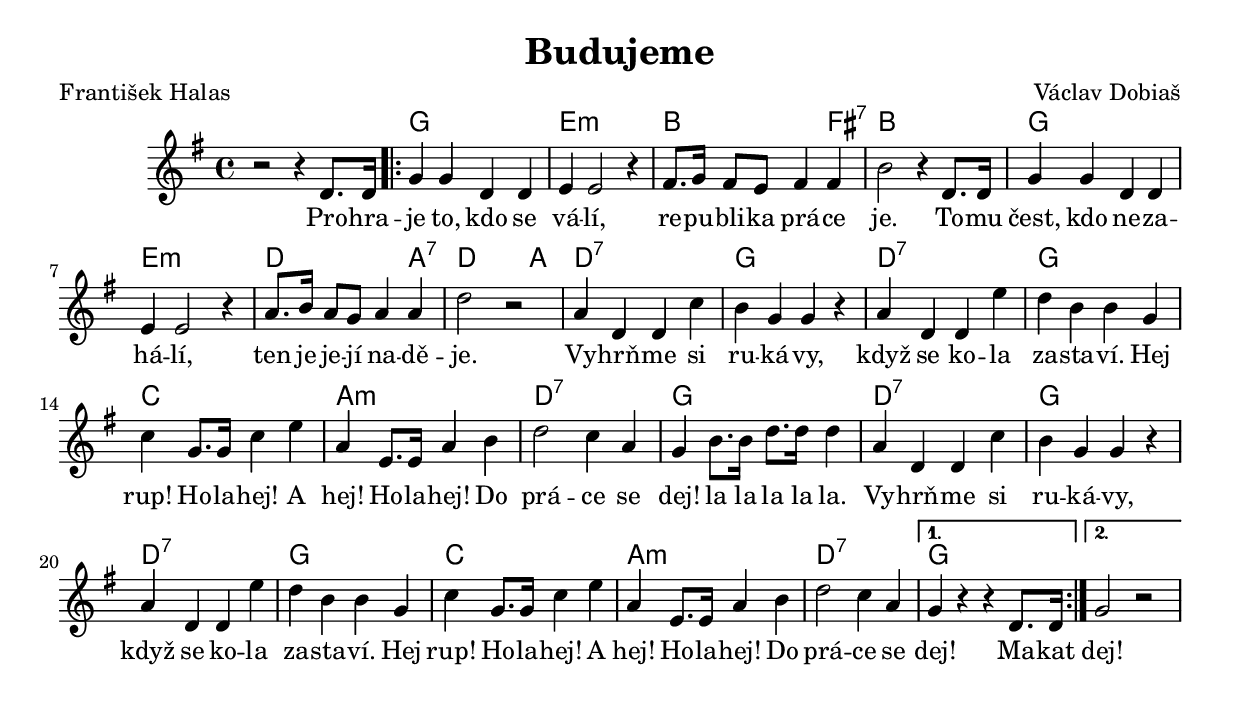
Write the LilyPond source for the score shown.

\version "2.20.0"
\header {
   title = "Budujeme" 
   composer = "Václav Dobiaš" 
   poet = "František Halas" 
         }

   melody =  \relative c' {
            \time 4/4 
           \key g \major 
r2 r4 d8. d16 | 
\repeat volta 2 {
g4 g d d | e e2 r4 |
fis8. g16 fis8 e fis4 fis | b2 r4
            d,8. d16 | g4 g d d | e e2 r4 |
a8. b16 a8 g a4 a | d2 r | a4 d, d c'
            | b g g r | a d, d e' | d b b g | c
            g8. g16 c4 e | a, e8. e16 a4 b | 
d2 c4 a | g b8. b16 d8. d16 d4 | 
a4 d, d c' | b g g r |
a d, d e' | d b b g | c g8. g16 c4 e | 
a, e8. e16 a4 b | d2 c4 a |
}
\alternative { {  g4 r r d8. d16}
{ g2 r  }}
           
   }

text = \lyricmode {
Pro -- hra -- je to, kdo se vá -- lí,
re -- pu -- bli -- ka prá -- ce je.
To -- mu čest, kdo ne -- za -- há -- lí,
ten je je -- jí na -- dě -- je.
Vy -- hrň -- me si ru -- ká -- vy,
když se ko -- la za -- sta -- ví.
Hej rup! Ho -- la -- hej! A hej! 
Ho -- la -- hej! Do prá -- ce se dej!
la la la la la.
   Vy -- hrň -- me si ru -- ká -- vy,
když se ko -- la za -- sta -- ví.
Hej rup! Ho -- la -- hej! A hej! 
Ho -- la -- hej! Do prá -- ce se dej!

Ma -- kat dej!

   }

accompaniment =\chordmode {
s1 | g | e:m | b2. fis4:7 | b1 | g |e:m
|d2. a4:7 | d2 s4 a | d1:7 | g | d:7 | g |
c | a:m | d:7 | g | d:7 | g | d:7 | g | c |
a:m| d:7 | g | g |
           }  

   \score {
           <<
         \new ChordNames {
             \set chordChanges = ##t
              \accompaniment
            }

          \new Voice = "one" { \autoBeamOn \melody }
          \new Lyrics \lyricsto "one" \text
       >>
           \midi  { \tempo 4=120 }
           \layout { linewidth = 20.0\cm  }
   }


